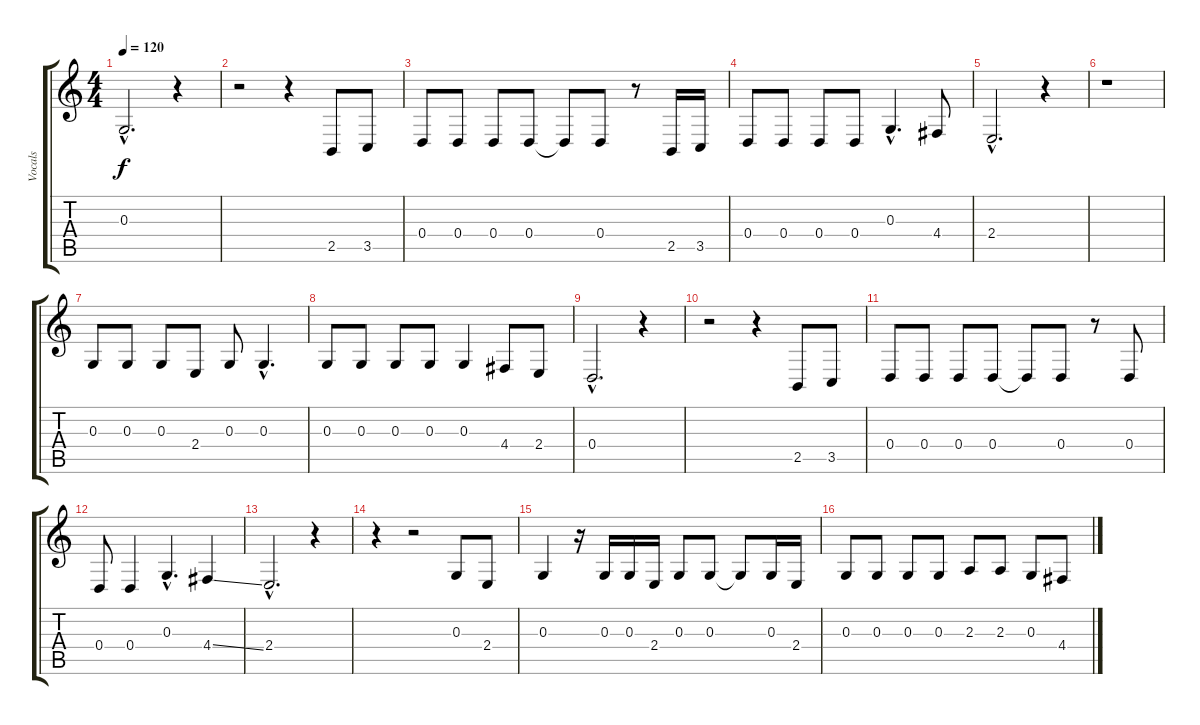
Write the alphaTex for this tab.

\track ("Vocals" "Vocals") {instrument tuba}
\staff {score tabs}
\tuning (E4 B3 G3 D3 A2 E2) {hide}
\ts (4 4)
\tempo 120
\clef g2
\ks c
0.3{hac}.2{d dy f} r.4 |
r.2 r.4 2.5.8 3.5.8 |
0.4.8 0.4.8 0.4.8 0.4.8 0.4{t}.8 0.4.8 r.8 2.5.16 3.5.16 |
0.4.8 0.4.8 0.4.8 0.4.8 0.3{hac}.4{d} 4.4.8 |
2.4{hac}.2{d} r.4 |
r.1 |
0.3.8 0.3.8 0.3.8 2.4.8 0.3.8 0.3{hac}.4{d} |
0.3.8 0.3.8 0.3.8 0.3.8 0.3.4 4.4.8 2.4.8 |
0.4{hac}.2{d} r.4 |
r.2 r.4 2.5.8 3.5.8 |
0.4.8 0.4.8 0.4.8 0.4.8 0.4{t}.8 0.4.8 r.8 0.4.8 |
0.4.8 0.4.4 0.3{hac}.4{d} 4.4{ss}.4 |
2.4{hac}.2{d} r.4 |
r.4 r.2 0.3.8 2.4.8 |
0.3.4 r.16 0.3.16 0.3.16 2.4.16 0.3.8 0.3.8 0.3{t}.8 0.3.16 2.4.16 |
0.3.8 0.3.8 0.3.8 0.3.8 2.3.8 2.3.8 0.3.8 4.4.8
